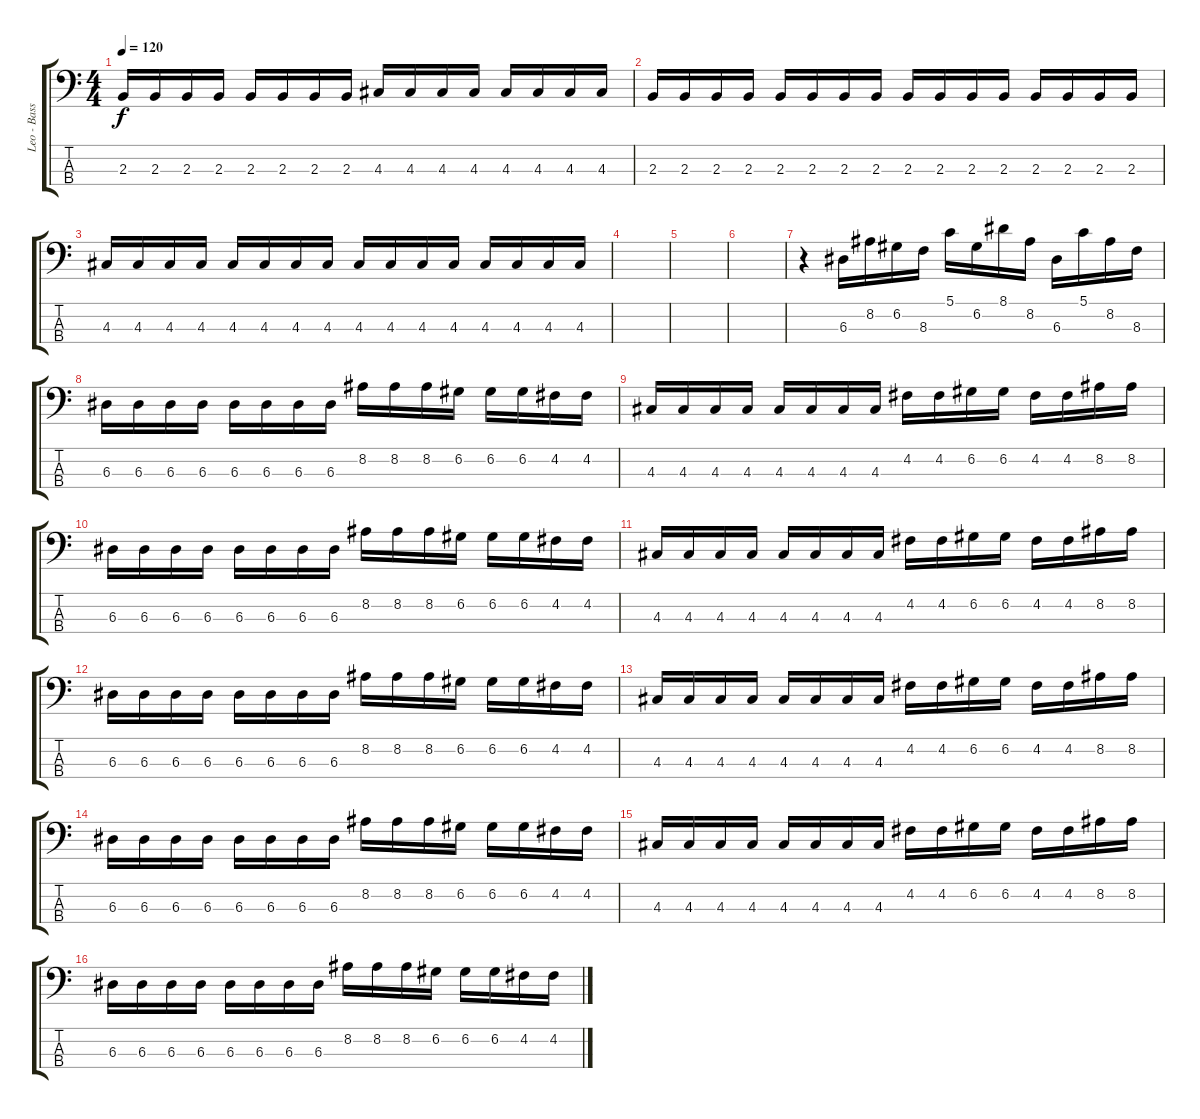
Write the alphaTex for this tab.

\track ("Leo - Bass" "Leo - Bass") {instrument electricbassfinger}
\staff {score tabs}
\tuning (G2 D2 A1 E1) {hide}
\ts (4 4)
\tempo 120
\clef f4
\ks c
2.3.16{dy f} 2.3.16 2.3.16 2.3.16 2.3.16 2.3.16 2.3.16 2.3.16 4.3.16 4.3.16 4.3.16 4.3.16 4.3.16 4.3.16 4.3.16 4.3.16 |
2.3.16 2.3.16 2.3.16 2.3.16 2.3.16 2.3.16 2.3.16 2.3.16 2.3.16 2.3.16 2.3.16 2.3.16 2.3.16 2.3.16 2.3.16 2.3.16 |
4.3.16 4.3.16 4.3.16 4.3.16 4.3.16 4.3.16 4.3.16 4.3.16 4.3.16 4.3.16 4.3.16 4.3.16 4.3.16 4.3.16 4.3.16 4.3.16 |
|
|
|
r.4 6.3.16 8.2.16 6.2.16 8.3.16 5.1.16 6.2.16 8.1.16 8.2.16 6.3.16 5.1.16 8.2.16 8.3.16 |
6.3.16 6.3.16 6.3.16 6.3.16 6.3.16 6.3.16 6.3.16 6.3.16 8.2.16 8.2.16 8.2.16 6.2.16 6.2.16 6.2.16 4.2.16 4.2.16 |
4.3.16 4.3.16 4.3.16 4.3.16 4.3.16 4.3.16 4.3.16 4.3.16 4.2.16 4.2.16 6.2.16 6.2.16 4.2.16 4.2.16 8.2.16 8.2.16 |
6.3.16 6.3.16 6.3.16 6.3.16 6.3.16 6.3.16 6.3.16 6.3.16 8.2.16 8.2.16 8.2.16 6.2.16 6.2.16 6.2.16 4.2.16 4.2.16 |
4.3.16 4.3.16 4.3.16 4.3.16 4.3.16 4.3.16 4.3.16 4.3.16 4.2.16 4.2.16 6.2.16 6.2.16 4.2.16 4.2.16 8.2.16 8.2.16 |
6.3.16 6.3.16 6.3.16 6.3.16 6.3.16 6.3.16 6.3.16 6.3.16 8.2.16 8.2.16 8.2.16 6.2.16 6.2.16 6.2.16 4.2.16 4.2.16 |
4.3.16 4.3.16 4.3.16 4.3.16 4.3.16 4.3.16 4.3.16 4.3.16 4.2.16 4.2.16 6.2.16 6.2.16 4.2.16 4.2.16 8.2.16 8.2.16 |
6.3.16 6.3.16 6.3.16 6.3.16 6.3.16 6.3.16 6.3.16 6.3.16 8.2.16 8.2.16 8.2.16 6.2.16 6.2.16 6.2.16 4.2.16 4.2.16 |
4.3.16 4.3.16 4.3.16 4.3.16 4.3.16 4.3.16 4.3.16 4.3.16 4.2.16 4.2.16 6.2.16 6.2.16 4.2.16 4.2.16 8.2.16 8.2.16 |
6.3.16 6.3.16 6.3.16 6.3.16 6.3.16 6.3.16 6.3.16 6.3.16 8.2.16 8.2.16 8.2.16 6.2.16 6.2.16 6.2.16 4.2.16 4.2.16
